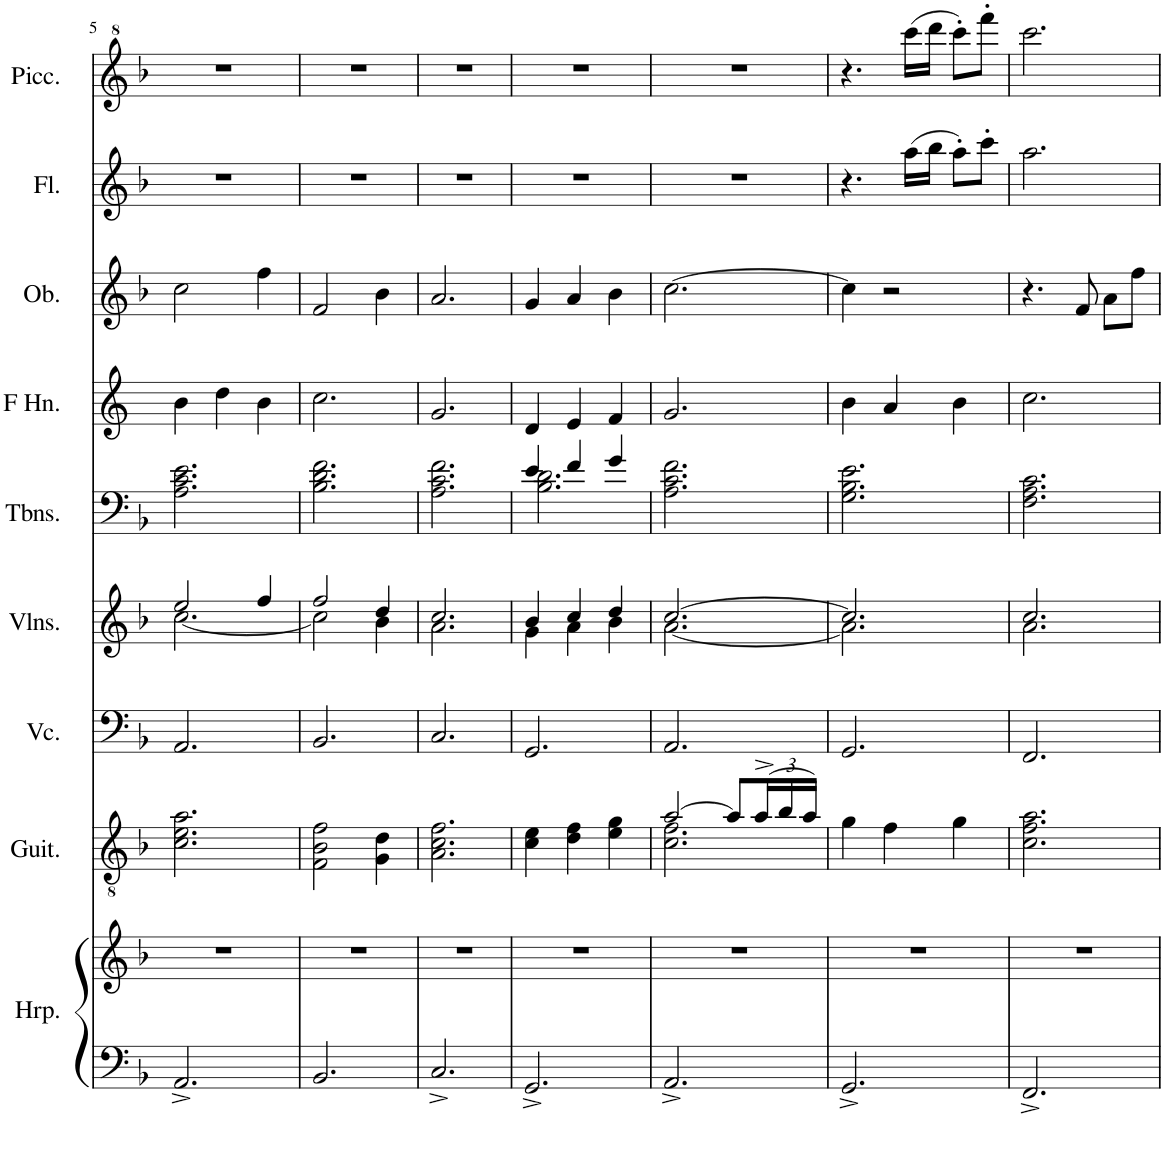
**kern	**kern	**kern	**kern	**kern	**kern	**kern	**kern	**kern	**kern
*part9	*part9	*part8	*part7	*part6	*part5	*part4	*part3	*part2	*part1
*staff10	*staff9	*staff8	*staff7	*staff6	*staff5	*staff4	*staff3	*staff2	*staff1
*I"Harp	*	*I"Classical Guitar	*I"Violoncello	*I"Violins	*I"Trombones	*I"Horn in F	*I"Oboe	*I"Flute	*I"Piccolo
*I'Hrp.	*	*I'Guit.	*I'Vc.	*I'Vlns.	*I'Tbns.	*	*I'Ob.	*I'Fl.	*I'Picc.
!!LO:PB:g=z
*clefF4	*clefG2	*clefGv2	*clefF4	*clefG2	*clefF4	*clefG2	*clefG2	*clefG2	*clefG^2
*	*	*	*	*	*	*Trd4c7	*	*	*Trd-7c-12
*k[b-]	*k[b-]	*k[b-]	*k[b-]	*k[b-]	*k[b-]	*k[]	*k[b-]	*k[b-]	*k[b-]
*M3/4	*M3/4	*M3/4	*M3/4	*M3/4	*M3/4	*M3/4	*M3/4	*M3/4	*M3/4
=5	=5	=5	=5	=5	=5	=5	=5	=5	=5
*	*	*	*	*^	*	*	*	*	*
2.AA^/	2.r	2.c\ 2.e\ 2.a\	2.AA/	2ee/	[2.cc\	2.A\ 2.c\ 2.e\	4b\	2cc\	2.r	2.r
.	.	.	.	.	.	.	4dd\	.	.	.
.	.	.	.	4ff/	.	.	4b\	4ff\	.	.
=6	=6	=6	=6	=6	=6	=6	=6	=6	=6	=6
2.BB-/	2.r	2F\ 2B-\ 2f\	2.BB-/	2ff/	2cc\]	2.B-\ 2.d\ 2.f\	2.cc\	2f/	2.r	2.r
.	.	4G\ 4d\	.	4dd/	4b-\	.	.	4b-\	.	.
=7	=7	=7	=7	=7	=7	=7	=7	=7	=7	=7
2.C^/	2.r	2.A\ 2.c\ 2.f\	2.C/	2.cc/	2.a\	2.A\ 2.c\ 2.f\	2.g/	2.a/	2.r	2.r
=8	=8	=8	=8	=8	=8	=8	=8	=8	=8	=8
*	*	*	*	*	*	*^	*	*	*	*
2.GG^/	2.r	4c\ 4e\	2.GG/	4b-/	4g\	4e/	2.B-\ 2.d\	4d/	4g/	2.r	2.r
.	.	4d\ 4f\	.	4cc/	4a\	4f/	.	4e/	4a/	.	.
.	.	4e\ 4g\	.	4dd/	4b-\	4g/	.	4f/	4b-\	.	.
*	*	*	*	*	*	*v	*v	*	*	*	*
=9	=9	=9	=9	=9	=9	=9	=9	=9	=9	=9
*	*	*^	*	*	*	*	*	*	*	*
2.AA^/	2.r	[2a/	2.c\ 2.f\	2.AA/	[2.cc/	[2.a\	2.A\ 2.c\ 2.f\	2.g/	[2.cc\	2.r	2.r
.	.	8a/L]	.	.	.	.	.	.	.	.	.
*	*	*Xbrackettup	*	*	*	*	*	*	*	*	*
.	.	(24a^/L	.	.	.	.	.	.	.	.	.
.	.	24b-/	.	.	.	.	.	.	.	.	.
.	.	24a/JJ)	.	.	.	.	.	.	.	.	.
*	*	*v	*v	*	*	*	*	*	*	*	*
=10	=10	=10	=10	=10	=10	=10	=10	=10	=10	=10
2.GG^/	2.r	4g\	2.GG/	2.cc/]	2.a\]	2.G\ 2.B-\ 2.e\	4b\	4cc\]	4.r	4.r
.	.	4f\	.	.	.	.	4a/	2r	.	.
.	.	.	.	.	.	.	.	.	(16aa\LL	(16cccc\LL
.	.	.	.	.	.	.	.	.	16bb-\JJ	16dddd\JJ
.	.	4g\	.	.	.	.	4b\	.	8aa'\L)	8cccc'\L)
.	.	.	.	.	.	.	.	.	8ccc'\J	8ffff'\J
=11	=11	=11	=11	=11	=11	=11	=11	=11	=11	=11
2.FF^/	2.r	2.c\ 2.f\ 2.a\	2.FF/	2.cc/	2.a\	2.F\ 2.A\ 2.c\	2.cc\	4.r	2.aa\	2.cccc\
.	.	.	.	.	.	.	.	8f/	.	.
.	.	.	.	.	.	.	.	8a\L	.	.
.	.	.	.	.	.	.	.	8ff\J	.	.
*	*	*	*	*v	*v	*	*	*	*	*
=	=	=	=	=	=	=	=	=	=
*-	*-	*-	*-	*-	*-	*-	*-	*-	*-
